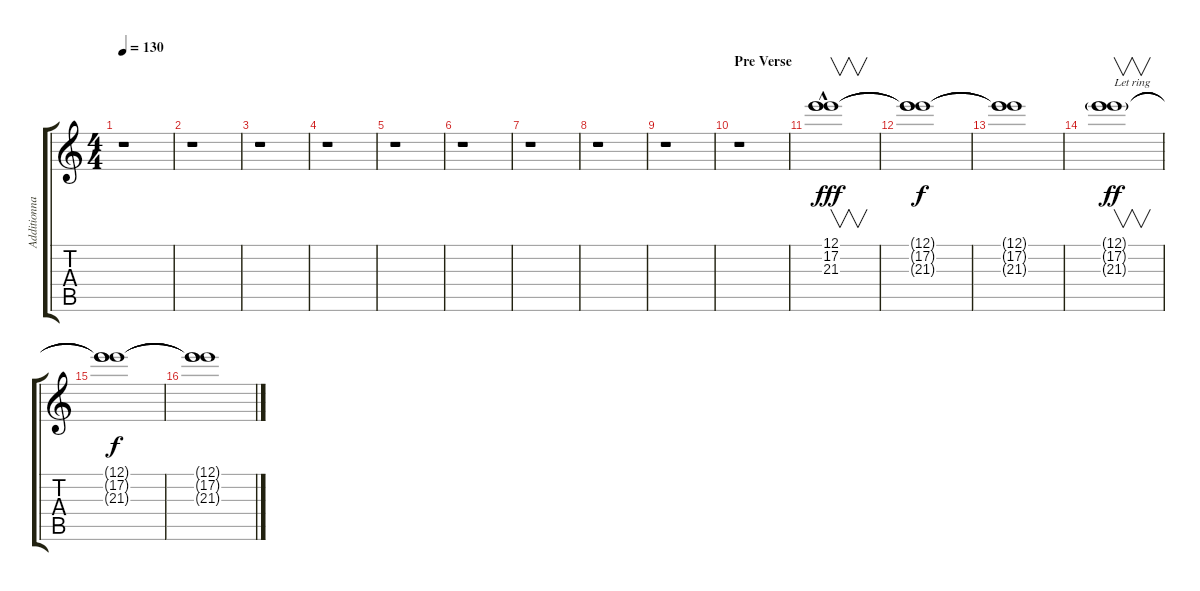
\track ("Additionnal Electric Guitar" "Additionna") {instrument distortionguitar}
\staff {score tabs}
\tuning (E4 B3 G3 D3 A2 E2) {hide}
\ts (4 4)
\tempo 130
\clef g2
\ks c
r.1{dy fff} |
r.1 |
r.1 |
r.1 |
r.1 |
r.1 |
r.1 |
r.1 |
r.1 |
\section ("" "Pre Verse")
r.1{volume 0} |
(12.1{hac} 17.2 21.3).1{v volume 16} |
(12.1{t} 17.2{t} 21.3{t}).1{dy f} |
(12.1{t} 17.2{t} 21.3{t}).1 |
(12.1{g} 17.2{g} 21.3{g}).1{v txt "Let ring" dy ff} |
(12.1{t} 17.2{t} 21.3{t}).1{dy f} |
(12.1{t} 17.2{t} 21.3{t}).1
